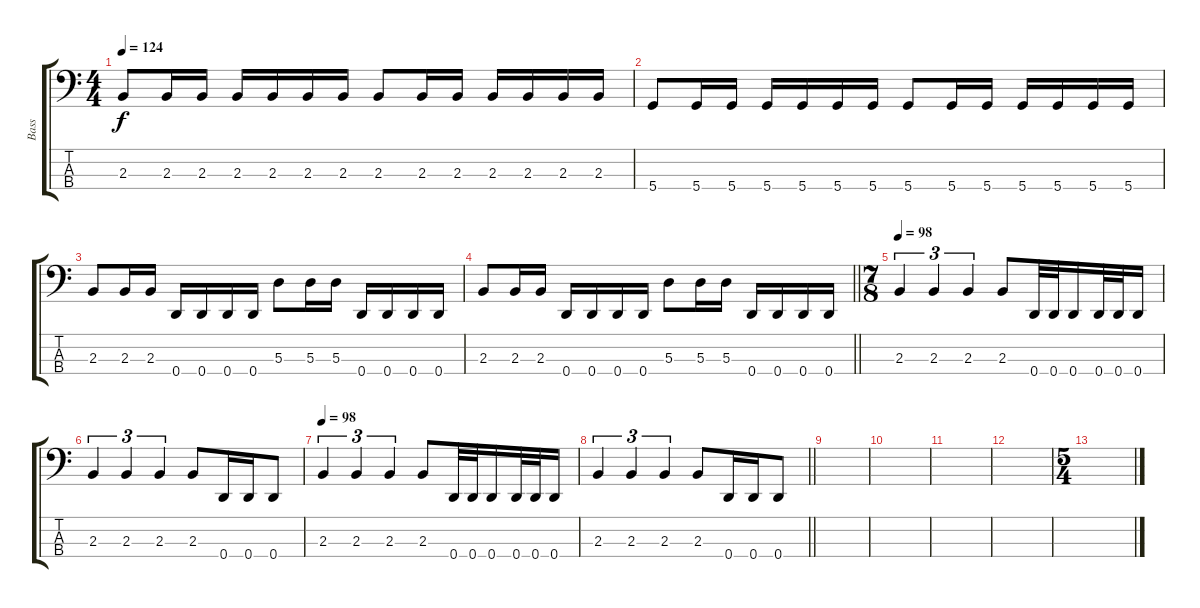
\track ("Bass" "Bass") {instrument electricbasspick}
\staff {score tabs}
\tuning (G2 D2 A1 D1) {hide}
\ts (4 4)
\tempo 124
\clef f4
\ks c
2.3.8{dy f} 2.3.16 2.3.16 2.3.16 2.3.16 2.3.16 2.3.16 2.3.8 2.3.16 2.3.16 2.3.16 2.3.16 2.3.16 2.3.16 |
5.4.8 5.4.16 5.4.16 5.4.16 5.4.16 5.4.16 5.4.16 5.4.8 5.4.16 5.4.16 5.4.16 5.4.16 5.4.16 5.4.16 |
2.3.8 2.3.16 2.3.16 0.4.16 0.4.16 0.4.16 0.4.16 5.3.8 5.3.16 5.3.16 0.4.16 0.4.16 0.4.16 0.4.16 |
\barLineRight lightlight
2.3.8 2.3.16 2.3.16 0.4.16 0.4.16 0.4.16 0.4.16 5.3.8 5.3.16 5.3.16 0.4.16 0.4.16 0.4.16 0.4.16 |
\ts (7 8)
\section ("" "")
\tempo 98
2.3.4{tu (3 2)} 2.3.4{tu (3 2)} 2.3.4{tu (3 2)} 2.3.8 0.4.32 0.4.32 0.4.16 0.4.32 0.4.32 0.4.16 |
2.3.4{tu (3 2)} 2.3.4{tu (3 2)} 2.3.4{tu (3 2)} 2.3.8 0.4.16 0.4.16 0.4.8 |
\tempo 98
2.3.4{tu (3 2)} 2.3.4{tu (3 2)} 2.3.4{tu (3 2)} 2.3.8 0.4.32 0.4.32 0.4.16 0.4.32 0.4.32 0.4.16 |
\barLineRight lightlight
2.3.4{tu (3 2)} 2.3.4{tu (3 2)} 2.3.4{tu (3 2)} 2.3.8 0.4.16 0.4.16 0.4.8 |
|
|
|
|
\ts (5 4)
